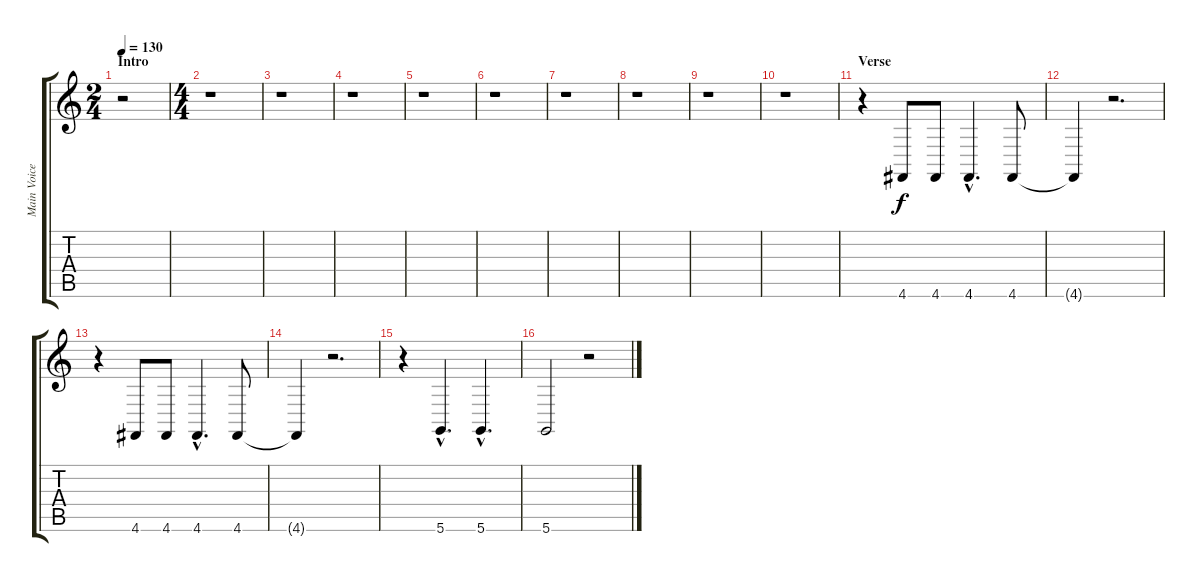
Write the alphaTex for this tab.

\track ("Main Voice" "Main Voice") {instrument lead2sawtooth}
\staff {score tabs}
\tuning (D4 A3 F3 C3 G2 D2) {hide}
\ts (2 4)
\section ("" "Intro")
\tempo 130
\clef g2
\ks c
r.2{dy f instrument lead2sawtooth} |
\ts (4 4)
r.1 |
r.1 |
r.1 |
r.1 |
r.1 |
r.1 |
r.1 |
r.1 |
r.1 |
\section ("" "Verse")
r.4 4.6.8 4.6.8 4.6{hac}.4{d} 4.6.8 |
4.6{t}.4 r.2{d} |
r.4 4.6.8 4.6.8 4.6{hac}.4{d} 4.6.8 |
4.6{t}.4 r.2{d} |
r.4 5.6{hac}.4{d} 5.6{hac}.4{d} |
5.6.2 r.2
